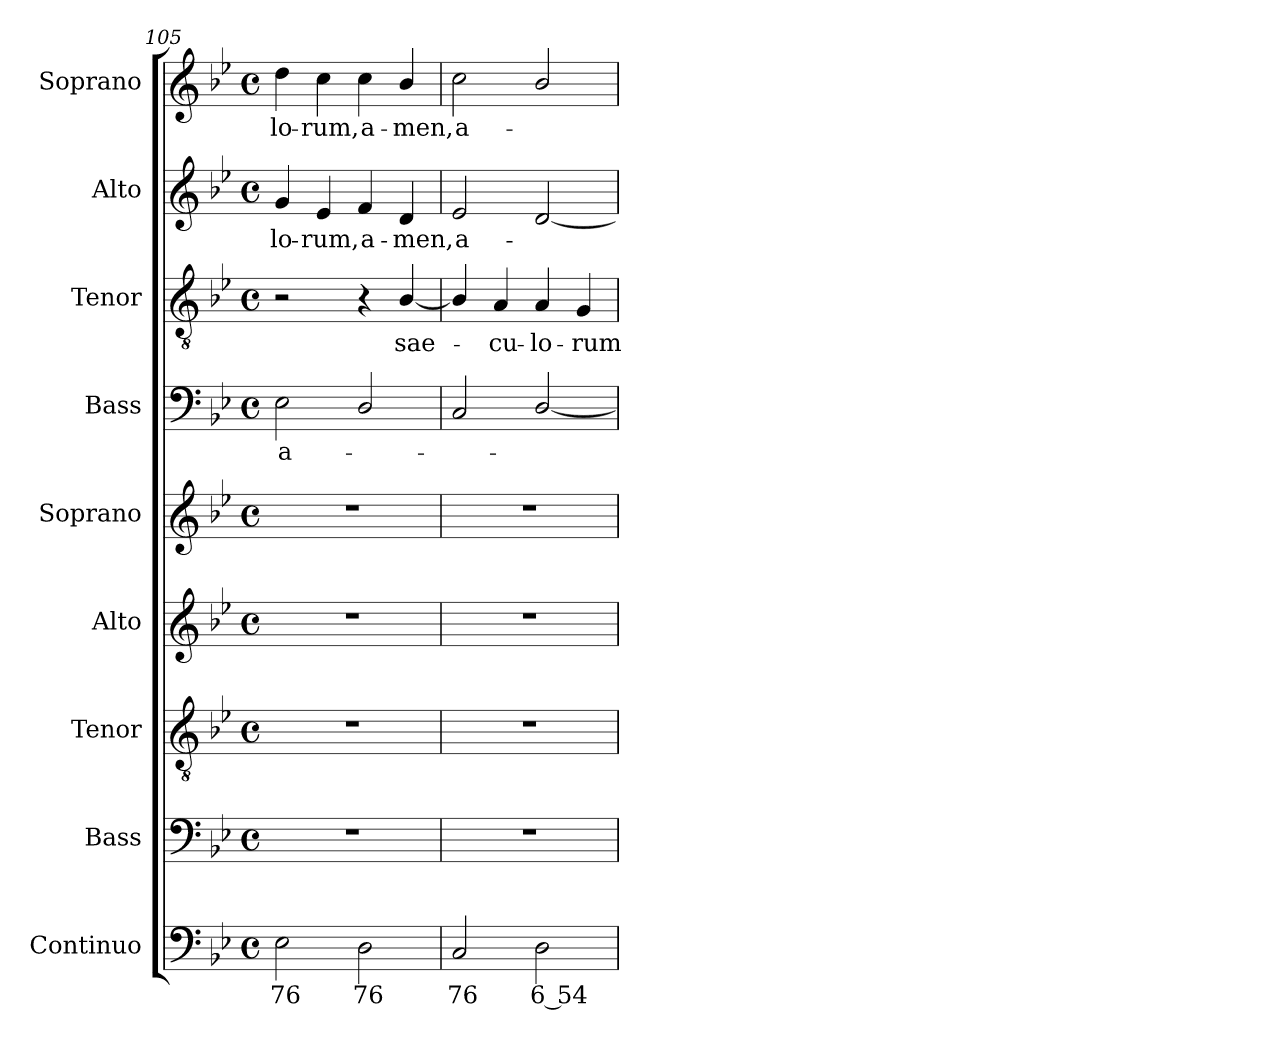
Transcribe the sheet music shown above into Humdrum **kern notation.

**kern	**text	**kern	**kern	**kern	**kern	**kern	**text	**kern	**text	**kern	**text	**kern	**text
*part9	*part9	*part8	*part7	*part6	*part5	*part4	*part4	*part3	*part3	*part2	*part2	*part1	*part1
*staff9	*staff9	*staff8	*staff7	*staff6	*staff5	*staff4	*staff4	*staff3	*staff3	*staff2	*staff2	*staff1	*staff1
*I"Continuo	*	*I"Bass	*I"Tenor	*I"Alto	*I"Soprano	*I"Bass	*	*I"Tenor	*	*I"Alto	*	*I"Soprano	*
*	*	*I'B.	*I'T.	*I'A.	*I'S.	*I'B.	*	*I'T.	*	*I'A.	*	*I'S.	*
*clefF4	*	*clefF4	*clefGv2	*clefG2	*clefG2	*clefF4	*	*clefGv2	*	*clefG2	*	*clefG2	*
*	*	*	*ITrd7c12	*	*	*	*	*ITrd7c12	*	*	*	*	*
*k[b-e-]	*	*k[b-e-]	*k[b-e-]	*k[b-e-]	*k[b-e-]	*k[b-e-]	*	*k[b-e-]	*	*k[b-e-]	*	*k[b-e-]	*
*B-:	*	*B-:	*B-:	*B-:	*B-:	*B-:	*	*B-:	*	*B-:	*	*B-:	*
*M4/4	*	*M4/4	*M4/4	*M4/4	*M4/4	*M4/4	*	*M4/4	*	*M4/4	*	*M4/4	*
*met(c)	*	*met(c)	*met(c)	*met(c)	*met(c)	*met(c)	*	*met(c)	*	*met(c)	*	*met(c)	*
=105	=105	=105	=105	=105	=105	=105	=105	=105	=105	=105	=105	=105	=105
!	!LO:LY:b:color=#000000	!	!	!	!	!	!	!	!	!	!	!	!
!	!	!	!	!	!	!	!LO:LY:b:color=#000000	!	!	!	!	!	!
!	!	!	!	!	!	!	!	!	!	!	!LO:LY:b:color=#000000	!	!
!	!	!	!	!	!	!	!	!	!	!	!	!	!LO:LY:b:color=#000000
2E-i\	76	1r	1r	1r	1r	2E-i\	a-	2r	.	4gi/	-lo-	4ddi\	-lo-
!	!	!	!	!	!	!	!	!	!	!	!LO:LY:b:color=#000000	!	!
!	!	!	!	!	!	!	!	!	!	!	!	!	!LO:LY:b:color=#000000
.	.	.	.	.	.	.	.	.	.	4e-i/	-rum,	4cci\	-rum,
!	!LO:LY:b:color=#000000	!	!	!	!	!	!	!	!	!	!	!	!
!	!	!	!	!	!	!	!	!	!	!	!LO:LY:b:color=#000000	!	!
!	!	!	!	!	!	!	!	!	!	!	!	!	!LO:LY:b:color=#000000
2Di\	76	.	.	.	.	2Di/	.	4r	.	4fi/	a-	4cci\	a-
!	!	!	!	!	!	!	!	!	!LO:LY:b:color=#000000	!	!	!	!
!	!	!	!	!	!	!	!	!	!	!	!LO:LY:b:color=#000000	!	!
!	!	!	!	!	!	!	!	!	!	!	!	!	!LO:LY:b:color=#000000
.	.	.	.	.	.	.	.	[4BB-i/	sae-	4di/	-men,	4b-i/	-men,
=106	=106	=106	=106	=106	=106	=106	=106	=106	=106	=106	=106	=106	=106
!	!LO:LY:b:color=#000000	!	!	!	!	!	!	!	!	!	!	!	!
!	!	!	!	!	!	!	!	!	!	!	!LO:LY:b:color=#000000	!	!
!	!	!	!	!	!	!	!	!	!	!	!	!	!LO:LY:b:color=#000000
2Ci/	76	1r	1r	1r	1r	2Ci/	.	4BB-i/]	.	2e-i/	a-	2cci\	a-
!	!	!	!	!	!	!	!	!	!LO:LY:b:color=#000000	!	!	!	!
.	.	.	.	.	.	.	.	4AAi/	-cu-	.	.	.	.
!	!LO:LY:b:color=#000000	!	!	!	!	!	!	!	!	!	!	!	!
!	!	!	!	!	!	!	!	!	!LO:LY:b:color=#000000	!	!	!	!
2Di\	6 54	.	.	.	.	[2Di/	.	4AAi/	-lo-	[2di/	.	2b-i/	.
!	!	!	!	!	!	!	!	!	!LO:LY:b:color=#000000	!	!	!	!
.	.	.	.	.	.	.	.	4GGi/	-rum	.	.	.	.
=	=	=	=	=	=	=	=	=	=	=	=	=	=
*-	*-	*-	*-	*-	*-	*-	*-	*-	*-	*-	*-	*-	*-
